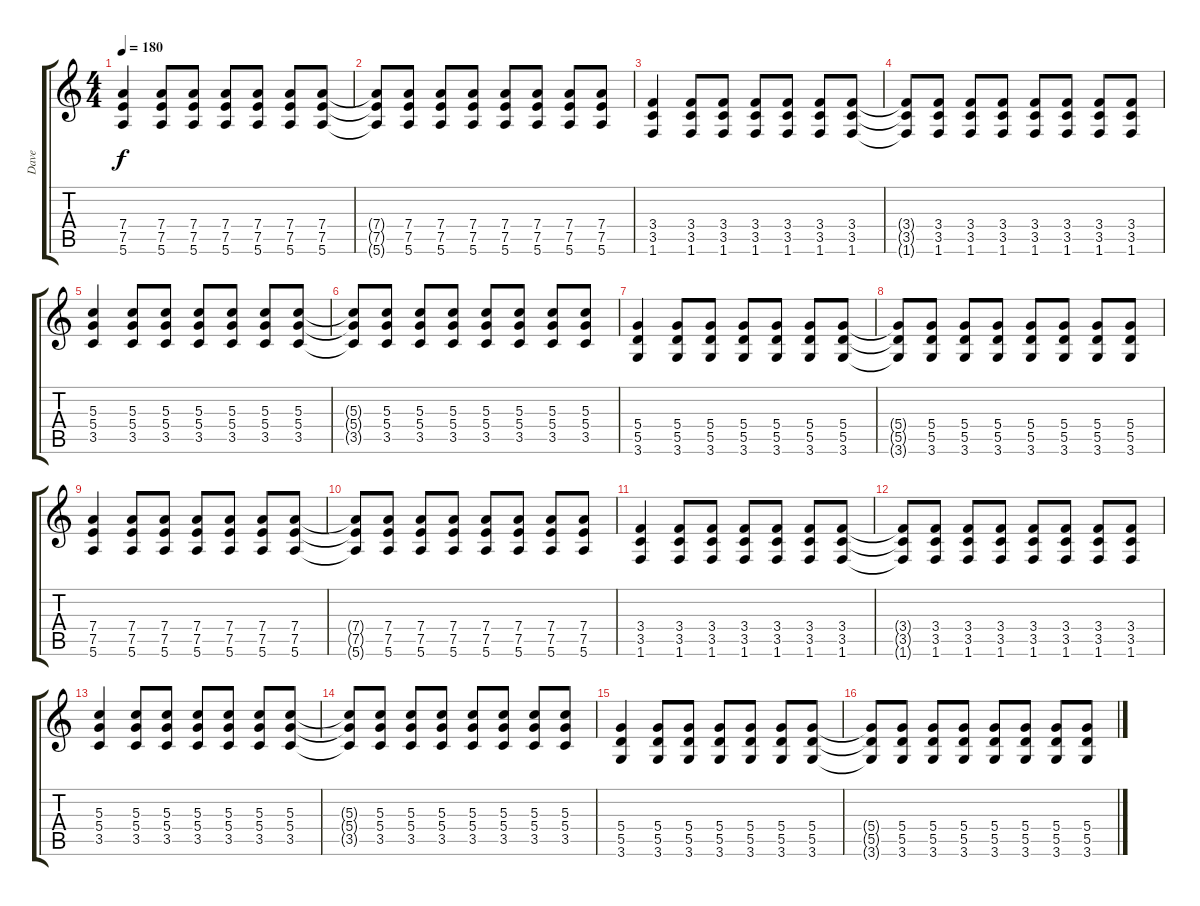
\track ("Dave" "Dave") {instrument distortionguitar}
\staff {score tabs}
\tuning (E4 B3 G3 D3 A2 E2) {hide}
\ts (4 4)
\tempo 180
\clef g2
\ks c
(7.4 7.5 5.6).4{dy f} (7.4 7.5 5.6).8 (7.4 7.5 5.6).8 (7.4 7.5 5.6).8 (7.4 7.5 5.6).8 (7.4 7.5 5.6).8 (7.4 7.5 5.6).8 |
(7.4{t} 7.5{t} 5.6{t}).8 (7.4 7.5 5.6).8 (7.4 7.5 5.6).8 (7.4 7.5 5.6).8 (7.4 7.5 5.6).8 (7.4 7.5 5.6).8 (7.4 7.5 5.6).8 (7.4 7.5 5.6).8 |
(3.4 3.5 1.6).4 (3.4 3.5 1.6).8 (3.4 3.5 1.6).8 (3.4 3.5 1.6).8 (3.4 3.5 1.6).8 (3.4 3.5 1.6).8 (3.4 3.5 1.6).8 |
(3.4{t} 3.5{t} 1.6{t}).8 (3.4 3.5 1.6).8 (3.4 3.5 1.6).8 (3.4 3.5 1.6).8 (3.4 3.5 1.6).8 (3.4 3.5 1.6).8 (3.4 3.5 1.6).8 (3.4 3.5 1.6).8 |
(5.3 5.4 3.5).4 (5.3 5.4 3.5).8 (5.3 5.4 3.5).8 (5.3 5.4 3.5).8 (5.3 5.4 3.5).8 (5.3 5.4 3.5).8 (5.3 5.4 3.5).8 |
(5.3{t} 5.4{t} 3.5{t}).8 (5.3 5.4 3.5).8 (5.3 5.4 3.5).8 (5.3 5.4 3.5).8 (5.3 5.4 3.5).8 (5.3 5.4 3.5).8 (5.3 5.4 3.5).8 (5.3 5.4 3.5).8 |
(5.4 5.5 3.6).4 (5.4 5.5 3.6).8 (5.4 5.5 3.6).8 (5.4 5.5 3.6).8 (5.4 5.5 3.6).8 (5.4 5.5 3.6).8 (5.4 5.5 3.6).8 |
(5.4{t} 5.5{t} 3.6{t}).8 (5.4 5.5 3.6).8 (5.4 5.5 3.6).8 (5.4 5.5 3.6).8 (5.4 5.5 3.6).8 (5.4 5.5 3.6).8 (5.4 5.5 3.6).8 (5.4 5.5 3.6).8 |
(7.4 7.5 5.6).4 (7.4 7.5 5.6).8 (7.4 7.5 5.6).8 (7.4 7.5 5.6).8 (7.4 7.5 5.6).8 (7.4 7.5 5.6).8 (7.4 7.5 5.6).8 |
(7.4{t} 7.5{t} 5.6{t}).8 (7.4 7.5 5.6).8 (7.4 7.5 5.6).8 (7.4 7.5 5.6).8 (7.4 7.5 5.6).8 (7.4 7.5 5.6).8 (7.4 7.5 5.6).8 (7.4 7.5 5.6).8 |
(3.4 3.5 1.6).4 (3.4 3.5 1.6).8 (3.4 3.5 1.6).8 (3.4 3.5 1.6).8 (3.4 3.5 1.6).8 (3.4 3.5 1.6).8 (3.4 3.5 1.6).8 |
(3.4{t} 3.5{t} 1.6{t}).8 (3.4 3.5 1.6).8 (3.4 3.5 1.6).8 (3.4 3.5 1.6).8 (3.4 3.5 1.6).8 (3.4 3.5 1.6).8 (3.4 3.5 1.6).8 (3.4 3.5 1.6).8 |
(5.3 5.4 3.5).4 (5.3 5.4 3.5).8 (5.3 5.4 3.5).8 (5.3 5.4 3.5).8 (5.3 5.4 3.5).8 (5.3 5.4 3.5).8 (5.3 5.4 3.5).8 |
(5.3{t} 5.4{t} 3.5{t}).8 (5.3 5.4 3.5).8 (5.3 5.4 3.5).8 (5.3 5.4 3.5).8 (5.3 5.4 3.5).8 (5.3 5.4 3.5).8 (5.3 5.4 3.5).8 (5.3 5.4 3.5).8 |
(5.4 5.5 3.6).4 (5.4 5.5 3.6).8 (5.4 5.5 3.6).8 (5.4 5.5 3.6).8 (5.4 5.5 3.6).8 (5.4 5.5 3.6).8 (5.4 5.5 3.6).8 |
(5.4{t} 5.5{t} 3.6{t}).8 (5.4 5.5 3.6).8 (5.4 5.5 3.6).8 (5.4 5.5 3.6).8 (5.4 5.5 3.6).8 (5.4 5.5 3.6).8 (5.4 5.5 3.6).8 (5.4 5.5 3.6).8
